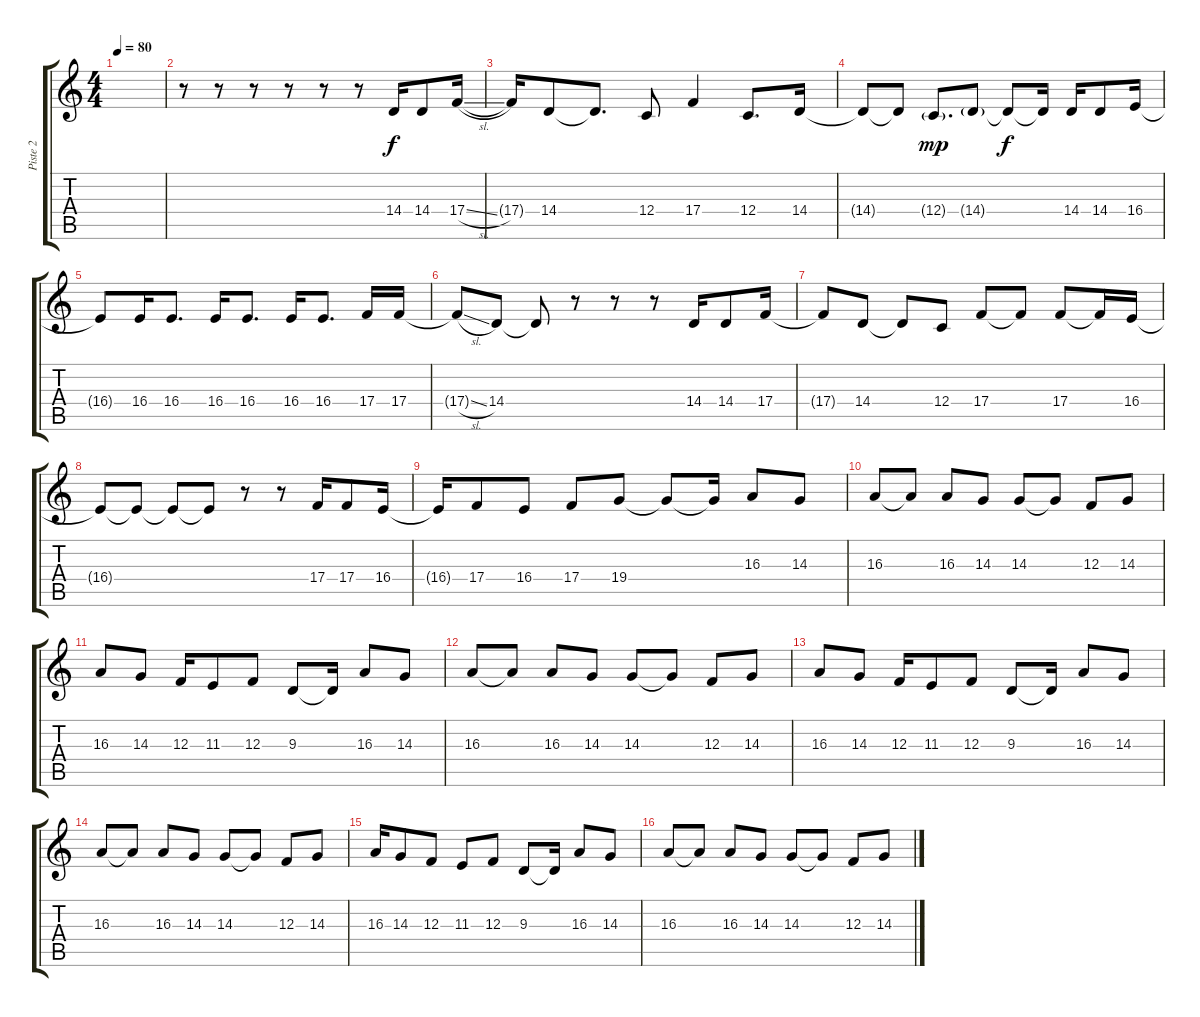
\track ("Piste 2" "Piste 2") {instrument flute}
\staff {score tabs}
\tuning (D4 A3 F3 C3 G2 C2) {hide}
\ts (4 4)
\tempo 80
\clef g2
\ks c
|
r.8 r.8 r.8 r.8 r.8 r.8 14.4.16 14.4.8 17.4{sl}.16 |
17.4{t}.16 14.4.8 14.4{t}.8{d} 12.4.8 17.4.4 12.4.8{d} 14.4.16 |
14.4{t}.8 14.4{t}.8 12.4{g}.8{d dy mp} 14.4{g}.8 14.4{t}.8{dy f} 14.4{t}.16 14.4.16 14.4.8 16.4.16 |
16.4{t}.8 16.4.16 16.4.8{d} 16.4.16 16.4.8{d} 16.4.16 16.4.8{d} 17.4.16 17.4.16 |
17.4{sl t}.8 14.4.8 14.4{t}.8 r.8 r.8 r.8 14.4.16 14.4.8 17.4.16 |
17.4{t}.8 14.4.8 14.4{t}.8 12.4.8 17.4.8 17.4{t}.8 17.4.8 17.4{t}.16 16.4.16 |
16.4{t}.8 16.4{t}.8 16.4{t}.8 16.4{t}.8 r.8 r.8 17.4.16 17.4.8 16.4.16 |
16.4{t}.16 17.4.8 16.4.8 17.4.8 19.4.8 19.4{t}.8 19.4{t}.16 16.3.8 14.3.8 |
16.3.8 16.3{t}.8 16.3.8 14.3.8 14.3.8 14.3{t}.8 12.3.8 14.3.8 |
16.3.8 14.3.8 12.3.16 11.3.8 12.3.8 9.3.8 9.3{t}.16 16.3.8 14.3.8 |
16.3.8 16.3{t}.8 16.3.8 14.3.8 14.3.8 14.3{t}.8 12.3.8 14.3.8 |
16.3.8 14.3.8 12.3.16 11.3.8 12.3.8 9.3.8 9.3{t}.16 16.3.8 14.3.8 |
16.3.8 16.3{t}.8 16.3.8 14.3.8 14.3.8 14.3{t}.8 12.3.8 14.3.8 |
16.3.16 14.3.8 12.3.8 11.3.8 12.3.8 9.3.8 9.3{t}.16 16.3.8 14.3.8 |
16.3.8 16.3{t}.8 16.3.8 14.3.8 14.3.8 14.3{t}.8 12.3.8 14.3.8
